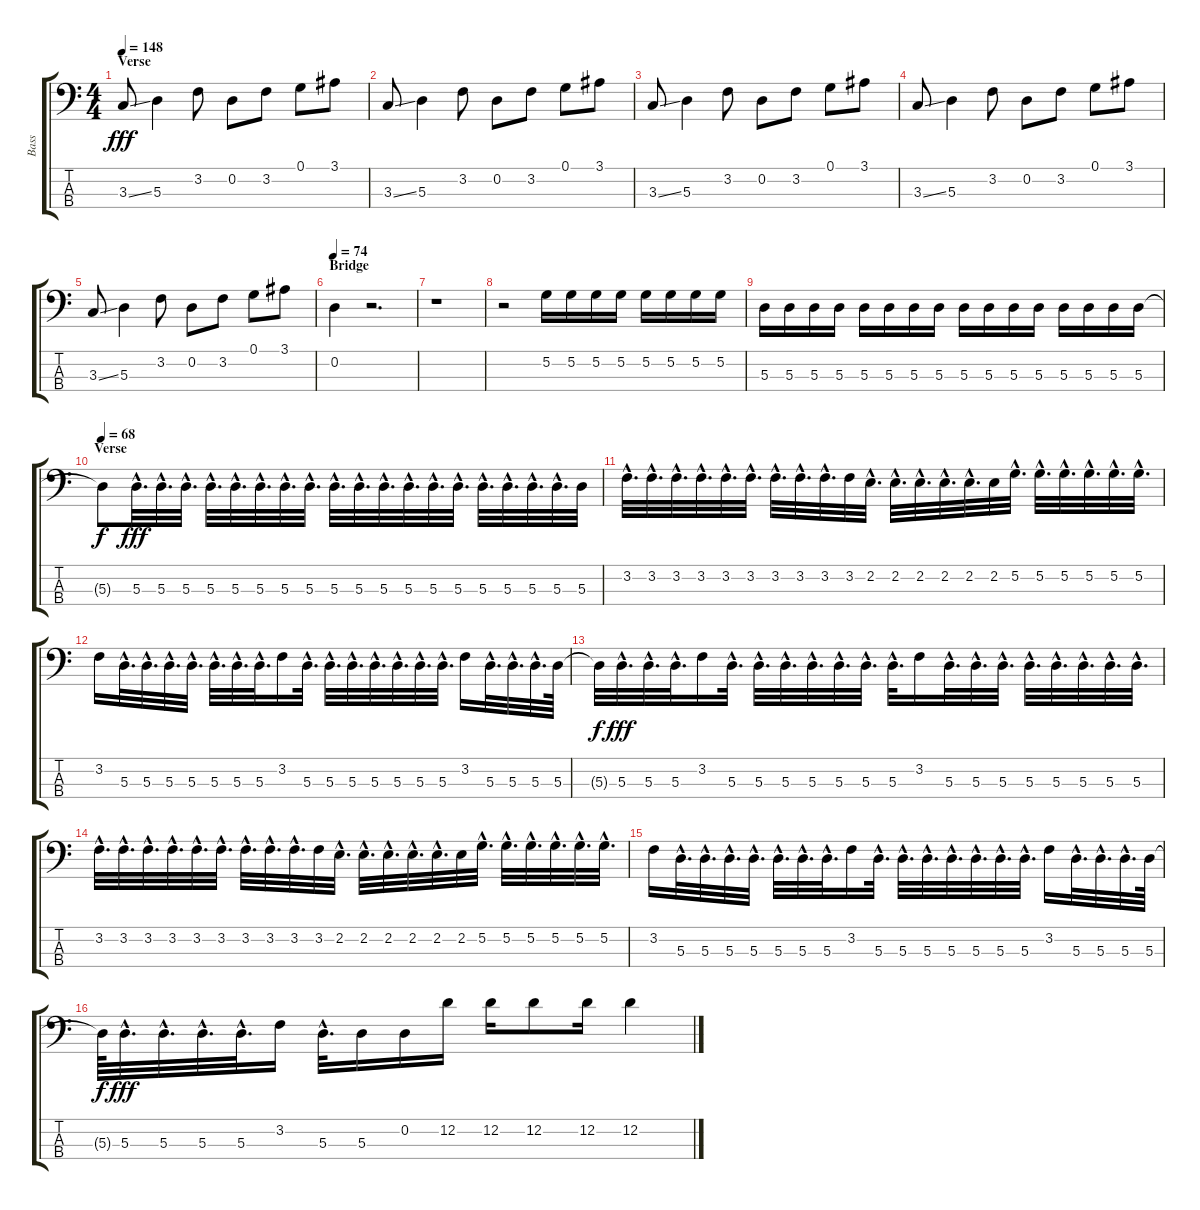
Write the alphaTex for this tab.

\track ("Bass" "Bass") {instrument fretlessbass}
\staff {score tabs}
\tuning (G2 D2 A1 E1) {hide}
\ts (4 4)
\section ("" "Verse")
\tempo 148
\clef f4
\ks c
3.3{ss}.8{dy fff} 5.3.4 3.2.8 0.2.8 3.2.8 0.1.8 3.1.8 |
3.3{ss}.8 5.3.4 3.2.8 0.2.8 3.2.8 0.1.8 3.1.8 |
3.3{ss}.8 5.3.4 3.2.8 0.2.8 3.2.8 0.1.8 3.1.8 |
3.3{ss}.8 5.3.4 3.2.8 0.2.8 3.2.8 0.1.8 3.1.8 |
3.3{ss}.8 5.3.4 3.2.8 0.2.8 3.2.8 0.1.8 3.1.8 |
\section ("" "Bridge")
\tempo 74
0.2.4 r.2{d} |
r.1 |
r.2 5.2.16 5.2.16 5.2.16 5.2.16 5.2.16 5.2.16 5.2.16 5.2.16 |
5.3.16 5.3.16 5.3.16 5.3.16 5.3.16 5.3.16 5.3.16 5.3.16 5.3.16 5.3.16 5.3.16 5.3.16 5.3.16 5.3.16 5.3.16 5.3.16 |
\section ("" "Verse")
\tempo 68
5.3{t}.8{dy f} 5.3{hac}.32{d dy fff} 5.3{hac}.32{d} 5.3{hac}.32{d} 5.3{hac}.32{d} 5.3{hac}.32{d} 5.3{hac}.32{d} 5.3{hac}.32{d} 5.3{hac}.32{d} 5.3{hac}.32{d} 5.3{hac}.32{d} 5.3{hac}.32{d} 5.3{hac}.32{d} 5.3{hac}.32{d} 5.3{hac}.32{d} 5.3{hac}.32{d} 5.3{hac}.32{d} 5.3{hac}.32{d} 5.3{hac}.32{d} 5.3.32 |
3.2{hac}.32{d} 3.2{hac}.32{d} 3.2{hac}.32{d} 3.2{hac}.32{d} 3.2{hac}.32{d} 3.2{hac}.32{d} 3.2{hac}.32{d} 3.2{hac}.32{d} 3.2{hac}.32{d} 3.2.32 2.2{hac}.32{d} 2.2{hac}.32{d} 2.2{hac}.32{d} 2.2{hac}.32{d} 2.2{hac}.32{d} 2.2.32 5.2{hac}.32{d} 5.2{hac}.32{d} 5.2{hac}.32{d} 5.2{hac}.32{d} 5.2{hac}.32{d} 5.2{hac}.32{d} |
3.2.16 5.3{hac}.32{d} 5.3{hac}.32{d} 5.3{hac}.32{d} 5.3{hac}.32{d} 5.3{hac}.32{d} 5.3{hac}.32{d} 5.3{hac}.32{d} 3.2.16 5.3{hac}.32{d} 5.3{hac}.32{d} 5.3{hac}.32{d} 5.3{hac}.32{d} 5.3{hac}.32{d} 5.3{hac}.32{d} 5.3{hac}.32{d} 3.2.16 5.3{hac}.32{d} 5.3{hac}.32{d} 5.3{hac}.32{d} 5.3.64 |
5.3{t}.32{dy f} 5.3{hac}.32{d dy fff} 5.3{hac}.32{d} 5.3{hac}.32{d} 3.2.16 5.3{hac}.32{d} 5.3{hac}.32{d} 5.3{hac}.32{d} 5.3{hac}.32{d} 5.3{hac}.32{d} 5.3{hac}.32{d} 5.3{hac}.32{d} 3.2.16 5.3{hac}.32{d} 5.3{hac}.32{d} 5.3{hac}.32{d} 5.3{hac}.32{d} 5.3{hac}.32{d} 5.3{hac}.32{d} 5.3{hac}.32{d} 5.3{hac}.32{d} |
3.2{hac}.32{d} 3.2{hac}.32{d} 3.2{hac}.32{d} 3.2{hac}.32{d} 3.2{hac}.32{d} 3.2{hac}.32{d} 3.2{hac}.32{d} 3.2{hac}.32{d} 3.2{hac}.32{d} 3.2.32 2.2{hac}.32{d} 2.2{hac}.32{d} 2.2{hac}.32{d} 2.2{hac}.32{d} 2.2{hac}.32{d} 2.2.32 5.2{hac}.32{d} 5.2{hac}.32{d} 5.2{hac}.32{d} 5.2{hac}.32{d} 5.2{hac}.32{d} 5.2{hac}.32{d} |
3.2.16 5.3{hac}.32{d} 5.3{hac}.32{d} 5.3{hac}.32{d} 5.3{hac}.32{d} 5.3{hac}.32{d} 5.3{hac}.32{d} 5.3{hac}.32{d} 3.2.16 5.3{hac}.32{d} 5.3{hac}.32{d} 5.3{hac}.32{d} 5.3{hac}.32{d} 5.3{hac}.32{d} 5.3{hac}.32{d} 5.3{hac}.32{d} 3.2.16 5.3{hac}.32{d} 5.3{hac}.32{d} 5.3{hac}.32{d} 5.3.64 |
5.3{t}.64{dy f} 5.3{hac}.32{d dy fff} 5.3{hac}.32{d} 5.3{hac}.32{d} 5.3{hac}.32{d} 3.2.16 5.3{hac}.32{d} 5.3.16 0.2.16 12.2.16 12.2.16 12.2.8 12.2.16 12.2{ss}.4
